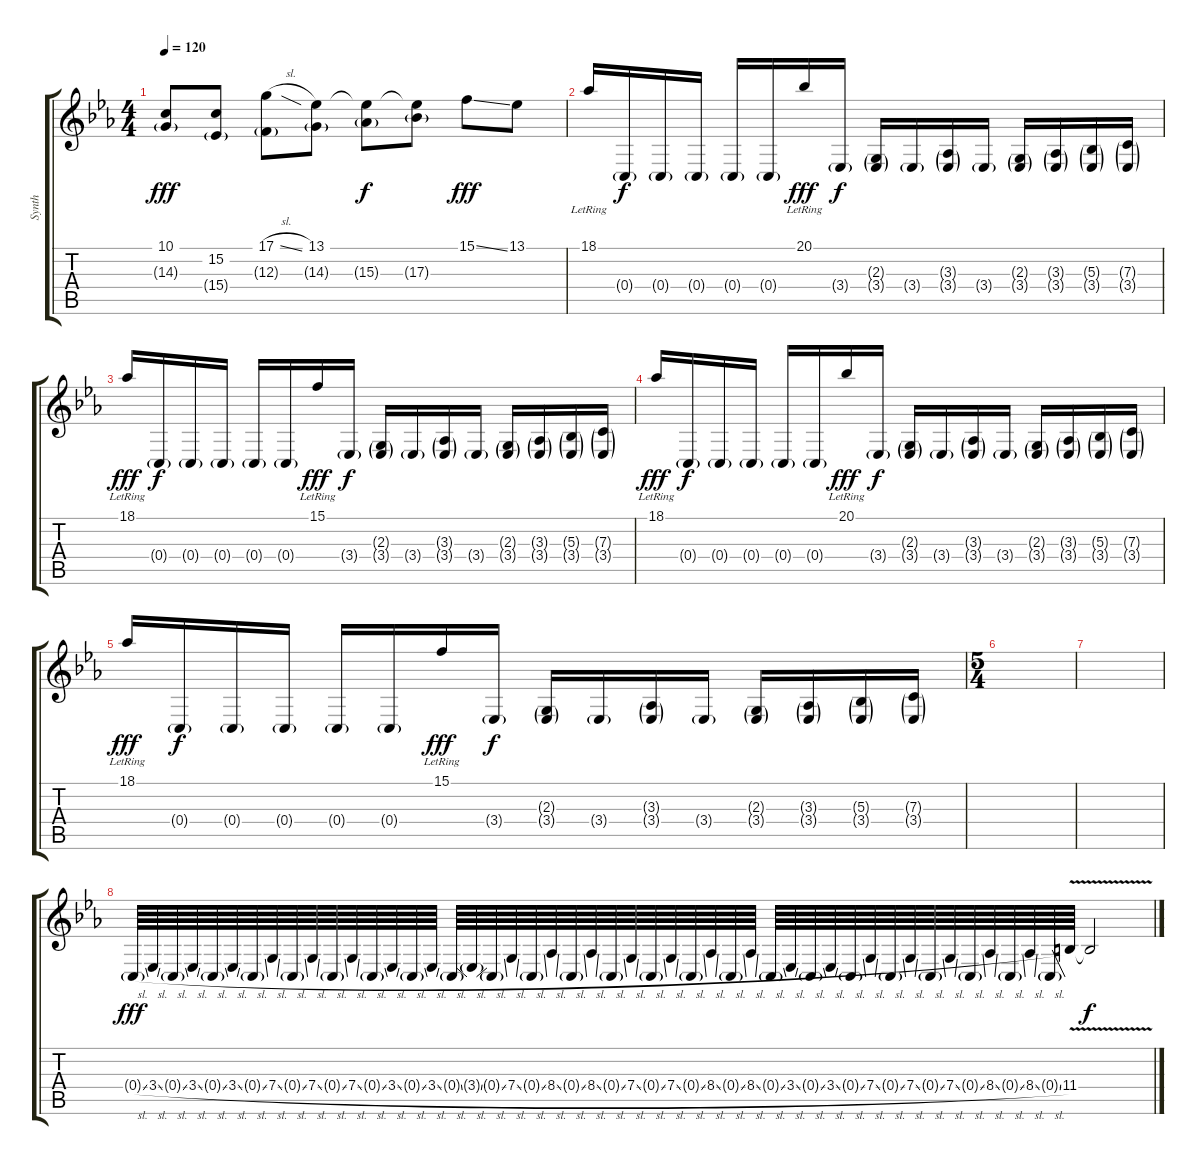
\track ("Synth" "Synth") {instrument lead2sawtooth}
\staff {score tabs}
\tuning (D4 A3 F3 C3 G2 C2) {hide}
\ts (4 4)
\tempo 120
\clef g2
\ks cminor
(10.1 14.3{g}).8{dy fff} (15.2 15.4{g}).8 (17.1{sl} 12.3{g}).8 (13.1 14.3{g}).8 (13.1{t} 15.3{g}).8{dy f} (13.1{t} 17.3{g}).8 15.1{ss}.8{dy fff} 13.1.8 |
18.1{lr}.16 0.4{g}.16{dy f} 0.4{g}.16 0.4{g}.16 0.4{g}.16 0.4{g}.16 20.1{lr}.16{dy fff} 3.4{g}.16{dy f} (2.3{g} 3.4{g}).16 3.4{g}.16 (3.3{g} 3.4{g}).16 3.4{g}.16 (2.3{g} 3.4{g}).16 (3.3{g} 3.4{g}).16 (5.3{g} 3.4{g}).16 (7.3{g} 3.4{g}).16 |
18.1{lr}.16{dy fff} 0.4{g}.16{dy f} 0.4{g}.16 0.4{g}.16 0.4{g}.16 0.4{g}.16 15.1{lr}.16{dy fff} 3.4{g}.16{dy f} (2.3{g} 3.4{g}).16 3.4{g}.16 (3.3{g} 3.4{g}).16 3.4{g}.16 (2.3{g} 3.4{g}).16 (3.3{g} 3.4{g}).16 (5.3{g} 3.4{g}).16 (7.3{g} 3.4{g}).16 |
18.1{lr}.16{dy fff} 0.4{g}.16{dy f} 0.4{g}.16 0.4{g}.16 0.4{g}.16 0.4{g}.16 20.1{lr}.16{dy fff} 3.4{g}.16{dy f} (2.3{g} 3.4{g}).16 3.4{g}.16 (3.3{g} 3.4{g}).16 3.4{g}.16 (2.3{g} 3.4{g}).16 (3.3{g} 3.4{g}).16 (5.3{g} 3.4{g}).16 (7.3{g} 3.4{g}).16 |
18.1{lr}.16{dy fff} 0.4{g}.16{dy f} 0.4{g}.16 0.4{g}.16 0.4{g}.16 0.4{g}.16 15.1{lr}.16{dy fff} 3.4{g}.16{dy f} (2.3{g} 3.4{g}).16 3.4{g}.16 (3.3{g} 3.4{g}).16 3.4{g}.16 (2.3{g} 3.4{g}).16 (3.3{g} 3.4{g}).16 (5.3{g} 3.4{g}).16 (7.3{g} 3.4{g}).16 |
\ts (5 4)
|
|
0.4{sl g}.64{dy fff} 3.4{sl}.64 0.4{sl g}.64 3.4{sl}.64 0.4{sl g}.64 3.4{sl}.64 0.4{sl g}.64 7.4{sl}.64 0.4{sl g}.64 7.4{sl}.64 0.4{sl g}.64 7.4{sl}.64 0.4{sl g}.64 3.4{sl}.64 0.4{sl g}.64 3.4{sl}.64 0.4{sl g}.64 3.4{sl g}.64 0.4{sl g}.64 7.4{sl}.64 0.4{sl g}.64 8.4{sl}.64 0.4{sl g}.64 8.4{sl}.64 0.4{sl g}.64 7.4{sl}.64 0.4{sl g}.64 7.4{sl}.64 0.4{sl g}.64 8.4{sl}.64 0.4{sl g}.64 8.4{sl}.64 0.4{sl g}.64 3.4{sl}.64 0.4{sl g}.64 3.4{sl}.64 0.4{sl g}.64 7.4{sl}.64 0.4{sl g}.64 7.4{sl}.64 0.4{sl g}.64 7.4{sl}.64 0.4{sl g}.64 8.4{sl}.64 0.4{sl g}.64 8.4{sl}.64 0.4{sl g}.64 11.4{v}.64 11.4{t}.2{dy f}
